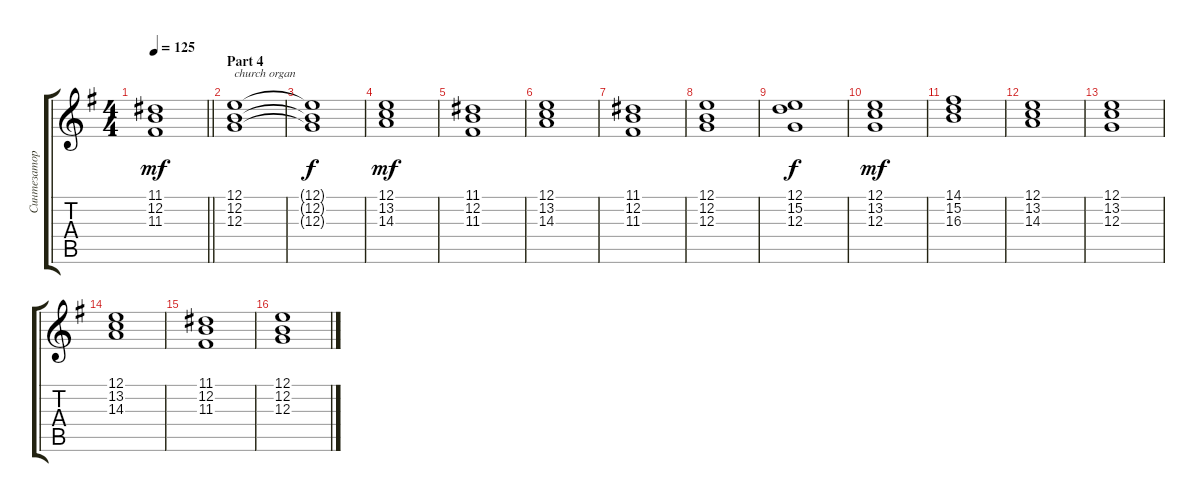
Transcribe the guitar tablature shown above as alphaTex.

\track ("Синтезатор" "Синтезатор") {instrument choiraahs}
\staff {score tabs}
\tuning (E4 B3 G3 D3 A2 E2) {hide}
\ts (4 4)
\tempo 125
\clef g2
\barLineRight lightlight
\ks eminor
(11.1 12.2 11.3).1{dy mf} |
\section ("" "Part 4")
(12.1 12.2 12.3).1{txt "church organ" instrument churchorgan} |
(12.1{t} 12.2{t} 12.3{t}).1{dy f} |
(12.1 13.2 14.3).1{dy mf} |
(11.1 12.2 11.3).1 |
(12.1 13.2 14.3).1 |
(11.1 12.2 11.3).1 |
(12.1 12.2 12.3).1 |
(12.1 15.2 12.3).1{dy f} |
(12.1 13.2 12.3).1{dy mf} |
(14.1 15.2 16.3).1 |
(12.1 13.2 14.3).1 |
(12.1 13.2 12.3).1 |
(12.1 13.2 14.3).1 |
(11.1 12.2 11.3).1 |
(12.1 12.2 12.3).1
